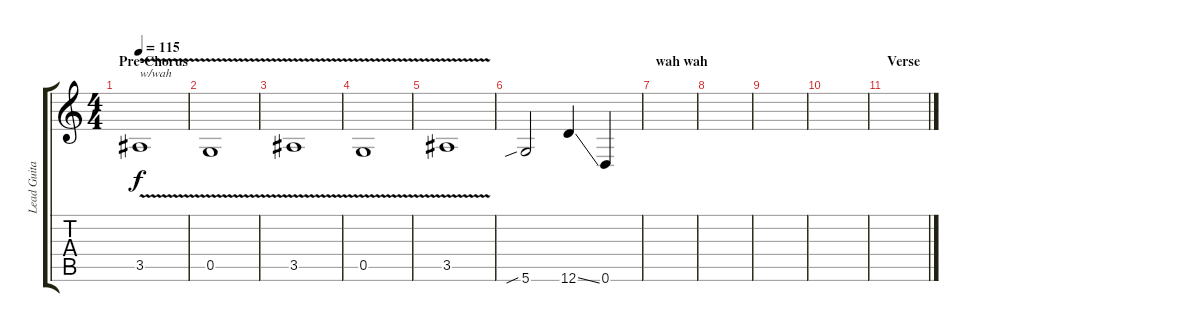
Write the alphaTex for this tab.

\track ("Lead Guitar" "Lead Guita") {instrument distortionguitar}
\staff {score tabs}
\tuning (D4 A3 F3 C3 G2 D2) {hide}
\ts (4 4)
\section ("" "Pre-Chorus")
\tempo 115
\clef g2
\ks c
3.5{v}.1{txt "w/wah" dy f} |
0.5{v}.1 |
3.5{v}.1 |
0.5{v}.1 |
3.5{v}.1 |
5.6{sib}.2 12.6{ss}.4 0.6.4 |
\section ("" "wah wah")
|
|
|
|
\section ("" "Verse")
